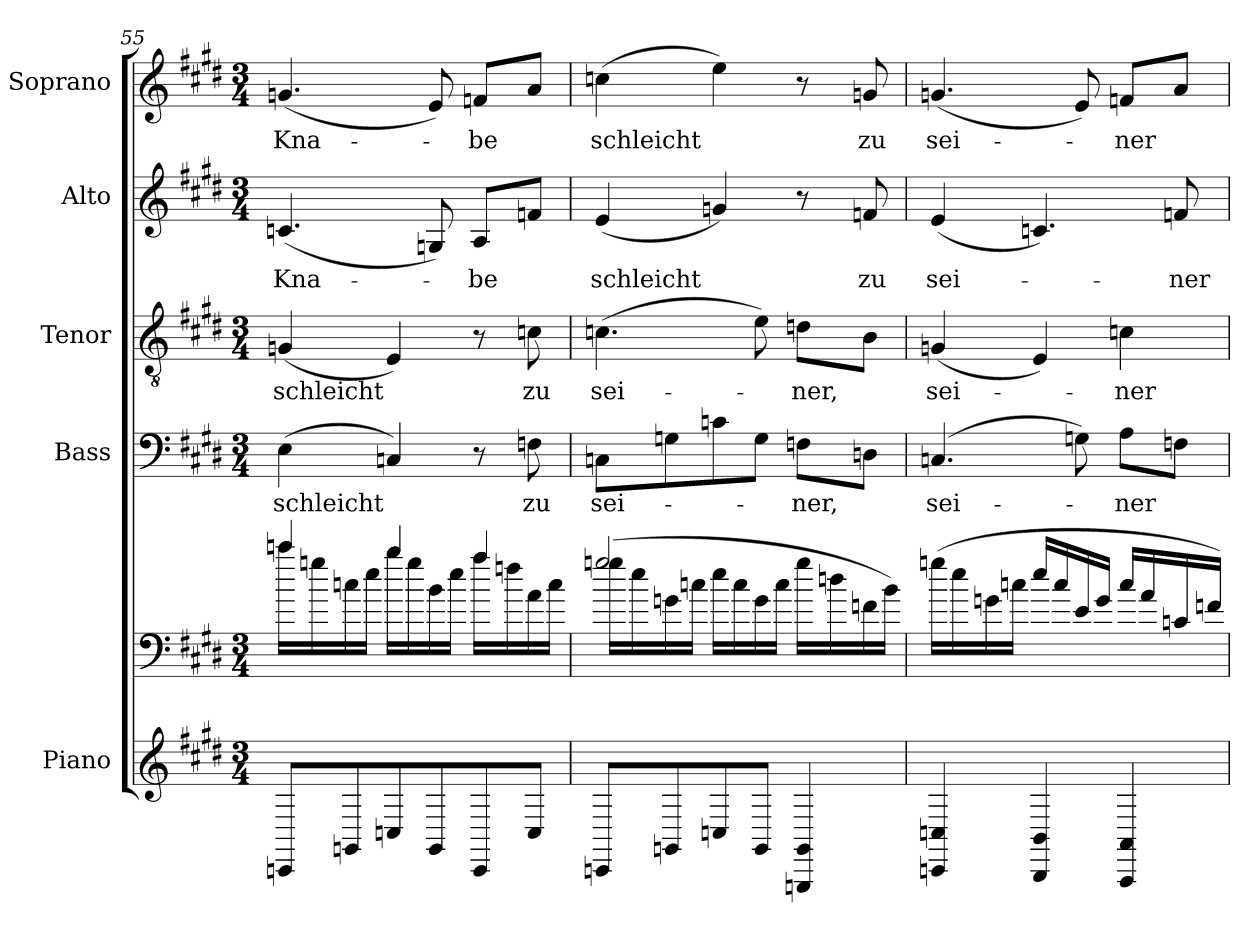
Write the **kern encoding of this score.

**kern	**kern	**kern	**text	**kern	**text	**kern	**text	**kern	**text
*part5	*part5	*part4	*part4	*part3	*part3	*part2	*part2	*part1	*part1
*staff6	*staff5	*staff4	*staff4	*staff3	*staff3	*staff2	*staff2	*staff1	*staff1
*I"Piano	*	*I"Bass	*	*I"Tenor	*	*I"Alto	*	*I"Soprano	*
*I'Pno	*	*	*	*	*	*	*	*I'Pno	*
!!LO:PB:g=z
*clefG2	*clefF4	*clefF4	*	*clefGv2	*	*clefG2	*	*clefG2	*
*k[f#c#g#d#]	*k[f#c#g#d#]	*k[f#c#g#d#]	*	*k[f#c#g#d#]	*	*k[f#c#g#d#]	*	*k[f#c#g#d#]	*
*E:	*E:	*E:	*	*E:	*	*E:	*	*E:	*
*M3/4	*M3/4	*M3/4	*	*M3/4	*	*M3/4	*	*M3/4	*
=55	=55	=55	=55	=55	=55	=55	=55	=55	=55
*	*^	*	*	*	*	*	*	*	*
!	!	!	!	!LO:LY:b	!	!LO:LY:b	!	!LO:LY:b	!	!LO:LY:b
8CCn/L	4cccn/	16ccc\LL	(>4E\	schleicht	(<4Gn/	schleicht	(<4.cn/	Kna-	(<4.gn/	Kna-
.	.	16ggn\	.	.	.	.	.	.	.	.
8GGn/	.	16ccn\	.	.	.	.	.	.	.	.
.	.	16ee\JJ	.	.	.	.	.	.	.	.
8Cn/	4bb/	16bb\LL	4Cn/)	.	4E/)	.	.	.	.	.
.	.	16gg\	.	.	.	.	.	.	.	.
8GG/	.	16b\	.	.	.	.	8Gn/)	.	8e/)	.
.	.	16ee\JJ	.	.	.	.	.	.	.	.
!	!	!	!	!	!	!	!	!LO:LY:b	!	!LO:LY:b
8CC/	4aa/	16aa\LL	8r	.	8r	.	8A/L	-be	8fn/L	-be
.	.	16ffn\	.	.	.	.	.	.	.	.
!	!	!	!	!LO:LY:b	!	!LO:LY:b	!	!	!	!
8C/J	.	16a\	8Fn\	zu	8cn\	zu	8fn/J	.	8a/J	.
.	.	16cc\JJ	.	.	.	.	.	.	.	.
!!LO:PB:g=z
=56	=56	=56	=56	=56	=56	=56	=56	=56	=56	=56
!	!	!	!	!LO:LY:b	!	!LO:LY:b	!	!LO:LY:b	!	!LO:LY:b
8CCn/L	(>2ggn/	16gg\LL	8Cn\L	sei-	(>4.cn\	sei-	(<4e/	schleicht	(>4ccn\	schleicht
.	.	16ee\	.	.	.	.	.	.	.	.
8GGn/	.	16gn\	8Gn\	.	.	.	.	.	.	.
.	.	16ccn\JJ	.	.	.	.	.	.	.	.
8Cn/	.	16ee\LL	8cn\	.	.	.	4gn/)	.	4ee\)	.
.	.	16cc\	.	.	.	.	.	.	.	.
8GG/J	.	16g\	8G\J	.	8e\)	.	.	.	.	.
.	.	16cc\JJ	.	.	.	.	.	.	.	.
!	!	!	!	!LO:LY:b	!	!LO:LY:b	!	!	!	!
4GGGn/ 4GG/	4ryy	16gg\LL	8Fn\L	-ner,	8dn\L	-ner,	8r	.	8r	.
.	.	16ddn\	.	.	.	.	.	.	.	.
!	!	!	!	!	!	!	!	!LO:LY:b	!	!LO:LY:b
.	.	16fn\	8Dn\J	.	8B\J	.	8fn/	zu	8gn/	zu
.	.	16b\JJ)	.	.	.	.	.	.	.	.
=57	=57	=57	=57	=57	=57	=57	=57	=57	=57	=57
!	!	!	!	!LO:LY:b	!	!LO:LY:b	!	!LO:LY:b	!	!LO:LY:b
*	*v	*v	*	*	*	*	*	*	*	*
4CCn/ 4Cn/	(>16ggn\LL	(>4.Cn/	sei-	(<4Gn/	sei-	(<4e/	sei-	(<4.gn/	sei-
.	16ee\	.	.	.	.	.	.	.	.
.	16gn\	.	.	.	.	.	.	.	.
.	16ccn\JJ	.	.	.	.	.	.	.	.
4BBB/ 4BB/	16ee/LL	.	.	4E/)	.	4.cn/)	.	.	.
.	16cc/	.	.	.	.	.	.	.	.
.	16e/	8Gn\)	.	.	.	.	.	8e/)	.
.	16g/JJ	.	.	.	.	.	.	.	.
!	!	!	!LO:LY:b	!	!LO:LY:b	!	!	!	!LO:LY:b
4AAA/ 4AA/	16cc/LL	8A\L	-ner	4cn\	-ner	.	.	8fn/L	-ner
.	16a/	.	.	.	.	.	.	.	.
!	!	!	!	!	!	!	!LO:LY:b	!	!
.	16cn/	8Fn\J	.	.	.	8fn/	-ner	8a/J	.
.	16fn/JJ)	.	.	.	.	.	.	.	.
=	=	=	=	=	=	=	=	=	=
*-	*-	*-	*-	*-	*-	*-	*-	*-	*-
